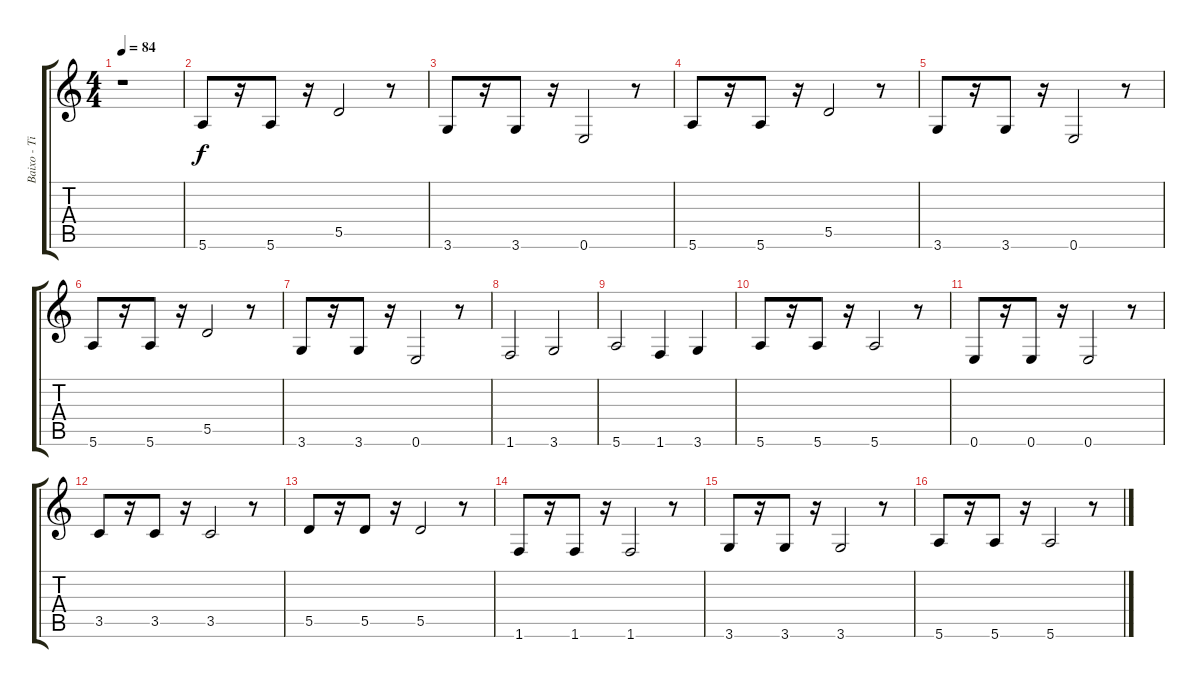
\track ("Baixo - Tim Gaines" "Baixo - Ti") {instrument electricbassfinger}
\staff {score tabs}
\tuning (E4 B3 G3 D3 A2 E2) {hide}
\ts (4 4)
\tempo 84
\clef g2
\ks c
r.1{dy f instrument electricbassfinger} |
5.6.8 r.16 5.6.8 r.16 5.5.2 r.8 |
3.6.8 r.16 3.6.8 r.16 0.6.2 r.8 |
5.6.8 r.16 5.6.8 r.16 5.5.2 r.8 |
3.6.8 r.16 3.6.8 r.16 0.6.2 r.8 |
5.6.8 r.16 5.6.8 r.16 5.5.2 r.8 |
3.6.8 r.16 3.6.8 r.16 0.6.2 r.8 |
1.6.2 3.6.2 |
5.6.2 1.6.4 3.6.4 |
5.6.8 r.16 5.6.8 r.16 5.6.2 r.8 |
0.6.8 r.16 0.6.8 r.16 0.6.2 r.8 |
3.5.8 r.16 3.5.8 r.16 3.5.2 r.8 |
5.5.8 r.16 5.5.8 r.16 5.5.2 r.8 |
1.6.8 r.16 1.6.8 r.16 1.6.2 r.8 |
3.6.8 r.16 3.6.8 r.16 3.6.2 r.8 |
5.6.8 r.16 5.6.8 r.16 5.6.2 r.8
